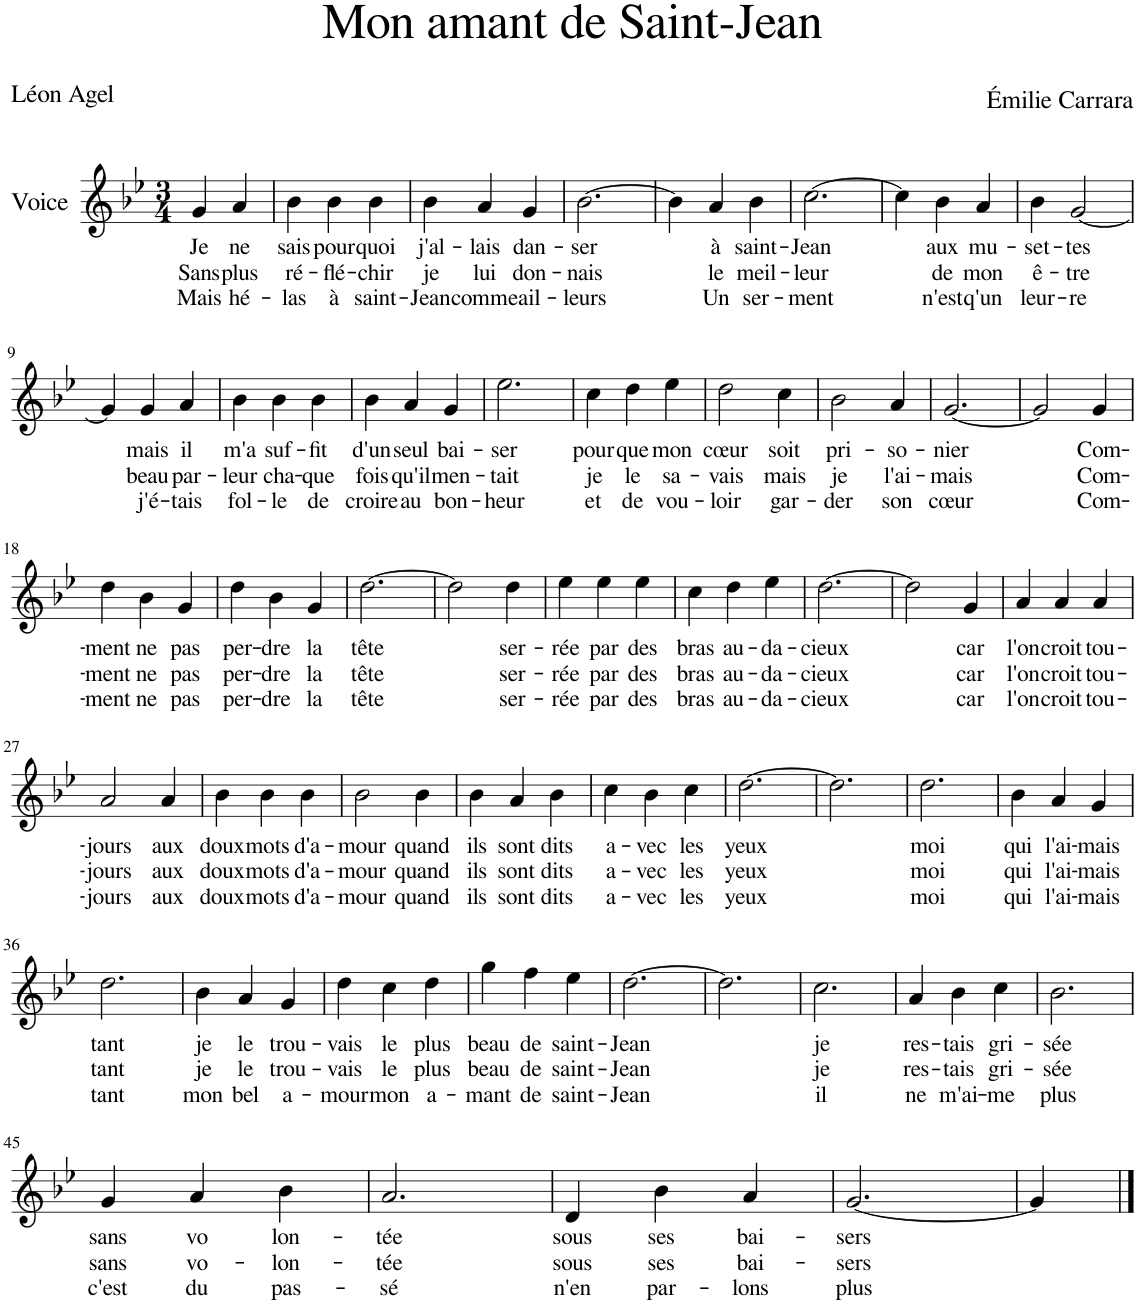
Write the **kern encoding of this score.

**kern	**text	**text	**text
*part1	*part1	*part1	*part1
*staff1	*staff1	*staff1	*staff1
*I"Voice	*	*	*
*clefG2	*	*	*
*k[b-e-]	*	*	*
*M3/4	*	*	*
=1	=1	=1	=1
!	!LO:LY:b	!LO:LY:b	!LO:LY:b
4g/	Je	Sans	Mais
!	!LO:LY:b	!LO:LY:b	!LO:LY:b
4a/	ne	plus	hé-
=2	=2	=2	=2
!	!LO:LY:b	!LO:LY:b	!LO:LY:b
4b-\	sais	ré-	-las
!	!LO:LY:b	!LO:LY:b	!LO:LY:b
4b-\	pour-	-flé-	à
!	!LO:LY:b	!LO:LY:b	!LO:LY:b
4b-\	-quoi	-chir	saint-
=3	=3	=3	=3
!	!LO:LY:b	!LO:LY:b	!LO:LY:b
4b-\	j'al-	je	-Jean
!	!LO:LY:b	!LO:LY:b	!LO:LY:b
4a/	-lais	lui	comme
!	!LO:LY:b	!LO:LY:b	!LO:LY:b
4g/	dan-	don-	ail-
=4	=4	=4	=4
!	!LO:LY:b	!LO:LY:b	!LO:LY:b
[2.b-\	-ser	-nais	-leurs
=5	=5	=5	=5
4b-\]	.	.	.
!	!LO:LY:b	!LO:LY:b	!LO:LY:b
4a/	à	le	Un
!	!LO:LY:b	!LO:LY:b	!LO:LY:b
4b-\	saint-	meil-	ser-
=6	=6	=6	=6
!	!LO:LY:b	!LO:LY:b	!LO:LY:b
[2.cc\	-Jean	-leur	-ment
=7	=7	=7	=7
4cc\]	.	.	.
!	!LO:LY:b	!LO:LY:b	!LO:LY:b
4b-\	aux	de	n'est
!	!LO:LY:b	!LO:LY:b	!LO:LY:b
4a/	mu-	mon	q'un
=8	=8	=8	=8
!	!LO:LY:b	!LO:LY:b	!LO:LY:b
4b-\	-set-	ê-	leur-
!	!LO:LY:b	!LO:LY:b	!LO:LY:b
[2g/	-tes	-tre	-re
!!LO:LB:g=z
=9	=9	=9	=9
4g/]	.	.	.
!	!LO:LY:b	!LO:LY:b	!LO:LY:b
4g/	mais	beau	j'é-
!	!LO:LY:b	!LO:LY:b	!LO:LY:b
4a/	il	par-	-tais
=10	=10	=10	=10
!	!LO:LY:b	!LO:LY:b	!LO:LY:b
4b-\	m'a	-leur	fol-
!	!LO:LY:b	!LO:LY:b	!LO:LY:b
4b-\	suf-	cha-	-le
!	!LO:LY:b	!LO:LY:b	!LO:LY:b
4b-\	-fit	-que	de
=11	=11	=11	=11
!	!LO:LY:b	!LO:LY:b	!LO:LY:b
4b-\	d'un	fois	croire
!	!LO:LY:b	!LO:LY:b	!LO:LY:b
4a/	seul	qu'il	au
!	!LO:LY:b	!LO:LY:b	!LO:LY:b
4g/	bai-	men-	bon-
=12	=12	=12	=12
!	!LO:LY:b	!LO:LY:b	!LO:LY:b
2.ee-\	-ser	-tait	-heur
=13	=13	=13	=13
!	!LO:LY:b	!LO:LY:b	!LO:LY:b
4cc\	pour	je	et
!	!LO:LY:b	!LO:LY:b	!LO:LY:b
4dd\	que	le	de
!	!LO:LY:b	!LO:LY:b	!LO:LY:b
4ee-\	mon	sa-	vou-
=14	=14	=14	=14
!	!LO:LY:b	!LO:LY:b	!LO:LY:b
2dd\	cœur	-vais	-loir
!	!LO:LY:b	!LO:LY:b	!LO:LY:b
4cc\	soit	mais	gar-
=15	=15	=15	=15
!	!LO:LY:b	!LO:LY:b	!LO:LY:b
2b-\	pri-	je	-der
!	!LO:LY:b	!LO:LY:b	!LO:LY:b
4a/	-so-	l'ai-	son
=16	=16	=16	=16
!	!LO:LY:b	!LO:LY:b	!LO:LY:b
[2.g/	-nier	-mais	cœur
=17	=17	=17	=17
2g/]	.	.	.
!	!LO:LY:b	!LO:LY:b	!LO:LY:b
4g/	Com-	Com-	Com-
!!LO:LB:g=z
=18	=18	=18	=18
!	!LO:LY:b	!LO:LY:b	!LO:LY:b
4dd\	-ment	-ment	-ment
!	!LO:LY:b	!LO:LY:b	!LO:LY:b
4b-\	ne	ne	ne
!	!LO:LY:b	!LO:LY:b	!LO:LY:b
4g/	pas	pas	pas
=19	=19	=19	=19
!	!LO:LY:b	!LO:LY:b	!LO:LY:b
4dd\	per-	per-	per-
!	!LO:LY:b	!LO:LY:b	!LO:LY:b
4b-\	-dre	-dre	-dre
!	!LO:LY:b	!LO:LY:b	!LO:LY:b
4g/	la	la	la
=20	=20	=20	=20
!	!LO:LY:b	!LO:LY:b	!LO:LY:b
[2.dd\	tête	tête	tête
=21	=21	=21	=21
2dd\]	.	.	.
!	!LO:LY:b	!LO:LY:b	!LO:LY:b
4dd\	ser-	ser-	ser-
=22	=22	=22	=22
!	!LO:LY:b	!LO:LY:b	!LO:LY:b
4ee-\	-rée	-rée	-rée
!	!LO:LY:b	!LO:LY:b	!LO:LY:b
4ee-\	par	par	par
!	!LO:LY:b	!LO:LY:b	!LO:LY:b
4ee-\	des	des	des
=23	=23	=23	=23
!	!LO:LY:b	!LO:LY:b	!LO:LY:b
4cc\	bras	bras	bras
!	!LO:LY:b	!LO:LY:b	!LO:LY:b
4dd\	au-	au-	au-
!	!LO:LY:b	!LO:LY:b	!LO:LY:b
4ee-\	-da-	-da-	-da-
=24	=24	=24	=24
!	!LO:LY:b	!LO:LY:b	!LO:LY:b
[2.dd\	-cieux	-cieux	-cieux
=25	=25	=25	=25
2dd\]	.	.	.
!	!LO:LY:b	!LO:LY:b	!LO:LY:b
4g/	car	car	car
=26	=26	=26	=26
!	!LO:LY:b	!LO:LY:b	!LO:LY:b
4a/	l'on	l'on	l'on
!	!LO:LY:b	!LO:LY:b	!LO:LY:b
4a/	croit	croit	croit
!	!LO:LY:b	!LO:LY:b	!LO:LY:b
4a/	tou-	tou-	tou-
!!LO:LB:g=z
=27	=27	=27	=27
!	!LO:LY:b	!LO:LY:b	!LO:LY:b
2a/	-jours	-jours	-jours
!	!LO:LY:b	!LO:LY:b	!LO:LY:b
4a/	aux	aux	aux
=28	=28	=28	=28
!	!LO:LY:b	!LO:LY:b	!LO:LY:b
4b-\	doux	doux	doux
!	!LO:LY:b	!LO:LY:b	!LO:LY:b
4b-\	mots	mots	mots
!	!LO:LY:b	!LO:LY:b	!LO:LY:b
4b-\	d'a-	d'a-	d'a-
=29	=29	=29	=29
!	!LO:LY:b	!LO:LY:b	!LO:LY:b
2b-\	-mour	-mour	-mour
!	!LO:LY:b	!LO:LY:b	!LO:LY:b
4b-\	quand	quand	quand
=30	=30	=30	=30
!	!LO:LY:b	!LO:LY:b	!LO:LY:b
4b-\	ils	ils	ils
!	!LO:LY:b	!LO:LY:b	!LO:LY:b
4a/	sont	sont	sont
!	!LO:LY:b	!LO:LY:b	!LO:LY:b
4b-\	dits	dits	dits
=31	=31	=31	=31
!	!LO:LY:b	!LO:LY:b	!LO:LY:b
4cc\	a-	a-	a-
!	!LO:LY:b	!LO:LY:b	!LO:LY:b
4b-\	-vec	-vec	-vec
!	!LO:LY:b	!LO:LY:b	!LO:LY:b
4cc\	les	les	les
=32	=32	=32	=32
!	!LO:LY:b	!LO:LY:b	!LO:LY:b
[2.dd\	yeux	yeux	yeux
=33	=33	=33	=33
2.dd\]	.	.	.
=34	=34	=34	=34
!	!LO:LY:b	!LO:LY:b	!LO:LY:b
2.dd\	moi	moi	moi
=35	=35	=35	=35
!	!LO:LY:b	!LO:LY:b	!LO:LY:b
4b-\	qui	qui	qui
!	!LO:LY:b	!LO:LY:b	!LO:LY:b
4a/	l'ai-	l'ai-	l'ai-
!	!LO:LY:b	!LO:LY:b	!LO:LY:b
4g/	-mais	-mais	-mais
!!LO:LB:g=z
=36	=36	=36	=36
!	!LO:LY:b	!LO:LY:b	!LO:LY:b
2.dd\	tant	tant	tant
=37	=37	=37	=37
!	!LO:LY:b	!LO:LY:b	!LO:LY:b
4b-\	je	je	mon
!	!LO:LY:b	!LO:LY:b	!LO:LY:b
4a/	le	le	bel
!	!LO:LY:b	!LO:LY:b	!LO:LY:b
4g/	trou-	trou-	a-
=38	=38	=38	=38
!	!LO:LY:b	!LO:LY:b	!LO:LY:b
4dd\	-vais	-vais	-mour
!	!LO:LY:b	!LO:LY:b	!LO:LY:b
4cc\	le	le	mon
!	!LO:LY:b	!LO:LY:b	!LO:LY:b
4dd\	plus	plus	a-
=39	=39	=39	=39
!	!LO:LY:b	!LO:LY:b	!LO:LY:b
4gg\	beau	beau	-mant
!	!LO:LY:b	!LO:LY:b	!LO:LY:b
4ff\	de	de	de
!	!LO:LY:b	!LO:LY:b	!LO:LY:b
4ee-\	saint-	saint-	saint-
=40	=40	=40	=40
!	!LO:LY:b	!LO:LY:b	!LO:LY:b
[2.dd\	-Jean	-Jean	-Jean
=41	=41	=41	=41
2.dd\]	.	.	.
=42	=42	=42	=42
!	!LO:LY:b	!LO:LY:b	!LO:LY:b
2.cc\	je	je	il
=43	=43	=43	=43
!	!LO:LY:b	!LO:LY:b	!LO:LY:b
4a/	res-	res-	ne
!	!LO:LY:b	!LO:LY:b	!LO:LY:b
4b-\	-tais	-tais	m'ai-
!	!LO:LY:b	!LO:LY:b	!LO:LY:b
4cc\	gri-	gri-	-me
=44	=44	=44	=44
!	!LO:LY:b	!LO:LY:b	!LO:LY:b
2.b-\	-sée	-sée	plus
!!LO:LB:g=z
=45	=45	=45	=45
!	!LO:LY:b	!LO:LY:b	!LO:LY:b
4g/	sans	sans	c'est
!	!LO:LY:b	!LO:LY:b	!LO:LY:b
4a/	vo	vo-	du
!	!LO:LY:b	!LO:LY:b	!LO:LY:b
4b-\	-lon-	-lon-	pas-
=46	=46	=46	=46
!	!LO:LY:b	!LO:LY:b	!LO:LY:b
2.a/	-tée	-tée	-sé
=47	=47	=47	=47
!	!LO:LY:b	!LO:LY:b	!LO:LY:b
4d/	sous	sous	n'en
!	!LO:LY:b	!LO:LY:b	!LO:LY:b
4b-\	ses	ses	par-
!	!LO:LY:b	!LO:LY:b	!LO:LY:b
4a/	bai-	bai-	-lons
=48	=48	=48	=48
!	!LO:LY:b	!LO:LY:b	!LO:LY:b
[2.g/	sers	-sers	plus
=49	=49	=49	=49
4g/]	.	.	.
==	==	==	==
*-	*-	*-	*-
